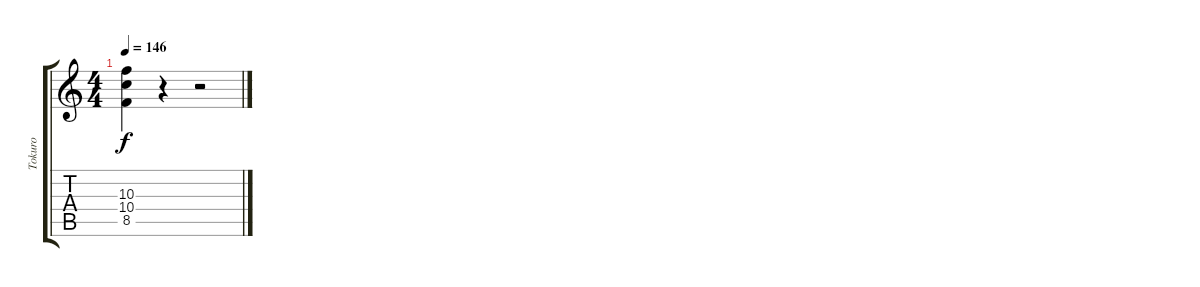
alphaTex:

\track ("Tokuro" "Tokuro") {instrument distortionguitar}
\staff {score tabs}
\tuning (E4 B3 G3 D3 A2 E2) {hide}
\ts (4 4)
\tempo 146
\clef g2
\ks c
(10.3 10.4 8.5).4{dy f} r.4 r.2
